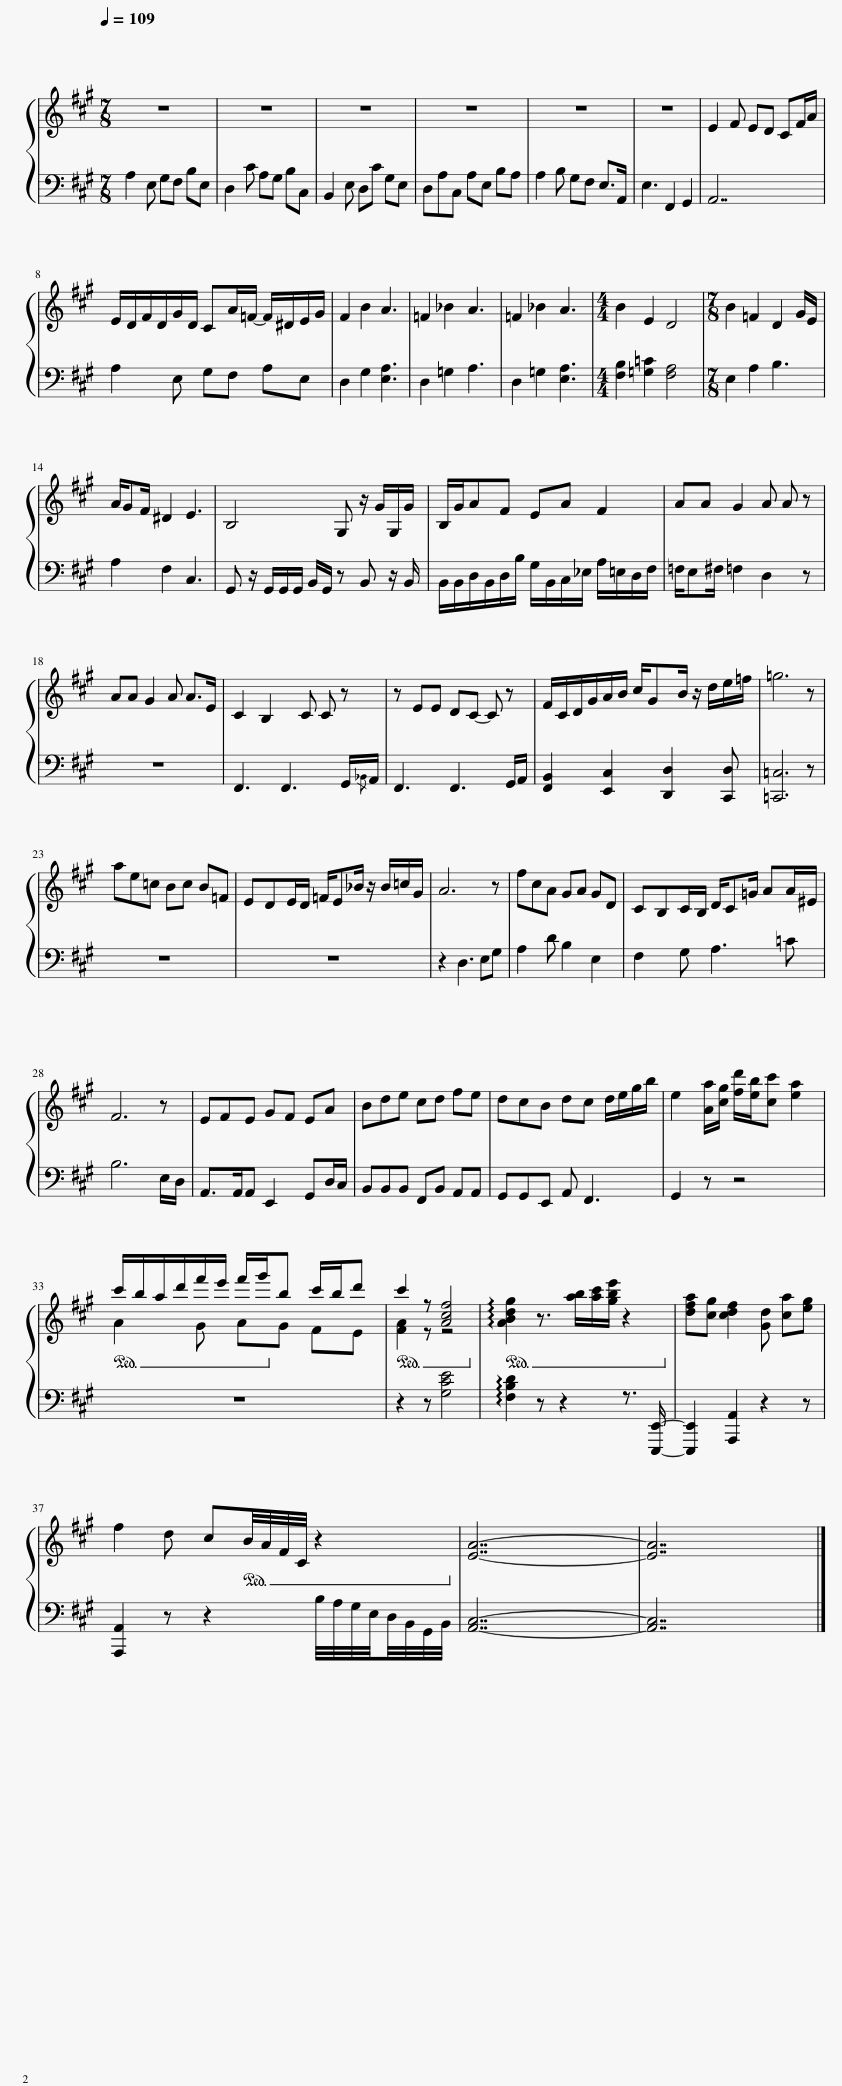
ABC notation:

X:1
%%score { ( 1 3 ) | 2 }
L:1/8
Q:1/4=109
M:7/8
I:linebreak $
K:A
V:1 treble
V:3 treble
V:2 bass
V:1
 z7 | z7 | z7 | z7 | z7 | %5
 z7 | E2 F ED CF/A/ |$ E/D/F/D/G/D/ CA/=F/- F/^D/E/G/ | F2 B2 A3 | =F2 _B2 A3 | %10
 =F2 _B2 A3 |[M:4/4] B2 E2 D4 |[M:7/8] B2 =F2 D2 G/E/ |$ A/GF/ ^D2 E3 | B,4 G, z/ G/G,/G/ | %15
 B,/G/AF EA F2 | AA G2 A A z |$ AA G2 A A>E | C2 B,2 C C z | z EE DC- C z | %20
 F/C/D/G/A/B/ c/GB/ z/ d/e/=f/ | =g6 z |$ ae=c Bc B=F | EDE/D/ =F/E_B/ z/ B/=c/G/ | A6 z | %25
 fcA GA GD | CB,C/B,/ D/C=G/ AA/^E/ |$ F6 z | EFE GF EA | Bde cd fe | %30
 dcB dc d/e/g/b/ | e2 [Aa]/[cg]/ [fd']/[eb]/[cc'] [ea]2 |$!ped! c'/b/a/d'/f'/e'/ f'/g'/!ped-up!b c'/b/d' |!ped! c'2 z [Acf]4!ped-up! |!ped! !arpeggio![ABdg]2 z3/2 [ab]/[ac']/[gbe']/ z2!ped-up! | %35
 [dfa][cg] [cdf]2 [Gd] [ca][eg] |$ f2 d c!ped!B/4A/4F/4C/4 z2!ped-up! | [EA]7- | [EA]7 |] %39
V:2
 A,2 E, G,F, B,E, | D,2 C A,G, B,C, | B,,2 E, D,C G,E, | D,A,C, A,E, B,A, | A,2 B, G,F, E,>A,, | %5
 E,3 F,,2 G,,2 | A,,7 |$ A,2 E, G,F, A,E, | D,2 G,2 [E,A,]3 | D,2 =G,2 A,3 | %10
 D,2 =G,2 [E,A,]3 |[M:4/4] [F,B,]2 [=G,=C]2 [F,A,]4 |[M:7/8] E,2 A,2 B,3 |$ A,2 F,2 C,3 | G,, z/ G,,/G,,/G,,/ B,,/G,,/ z B,, z/ B,,/ | %15
 B,,/B,,/D,/B,,/D,/B,/ G,/B,,/C,/_E,/ A,/=E,/D,/F,/ | =F,/E,^F,/ =F,2 D,2 z |$ z7 | F,,3 F,,3 G,,/{/_B,,}A,,/ | F,,3 F,,3 G,,/A,,/ | %20
 [F,,B,,]2 [E,,C,]2 [D,,D,]2 [C,,D,] | [=C,,=C,]6 z |$ z7 | z7 | z2 D,3 E,G, | %25
 A,2 D B,2 E,2 | F,2 G, A,3 =C |$ B,6 E,/D,/ | A,,>A,,A,, E,,2 G,,D,/C,/ | B,,B,,B,, F,,B,, A,,A,, | %30
 G,,G,,E,, A,, F,,3 | G,,2 z z4 |$ z7 | z2 z [G,CE]4 | !arpeggio![F,B,D]2 z z2 z3/2 [E,,,E,,]/- | %35
 [E,,,E,,]2 [A,,,A,,]2 z2 z |$ [A,,,A,,]2 z z2 B,/4A,/4G,/4E,/4D,/4B,,/4G,,/4B,,/4 | [A,,C,]7- | [A,,C,]7 |] %39
V:3
 x7 | x7 | x7 | x7 | x7 | %5
 x7 | x7 |$ x7 | x7 | x7 | %10
 x7 |[M:4/4] x8 |[M:7/8] x7 |$ x7 | x7 | %15
 x7 | x7 |$ x7 | x7 | x7 | %20
 x7 | x7 |$ x7 | x7 | x7 | %25
 x7 | x7 |$ x7 | x7 | x7 | %30
 x7 | x7 |$ A2 G AG FE | [FA]2 z z4 | x7 | %35
 x7 |$ x7 | x7 | x7 |] %39
